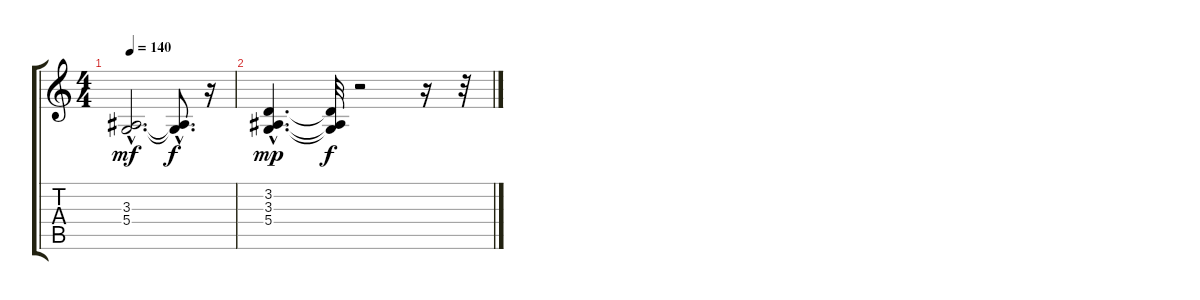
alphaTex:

\track "" {instrument violin}
\staff {score tabs}
\tuning (E4 B3 G3 D3 A2 E2) {hide}
\ts (4 4)
\tempo 140
\clef g2
\ks c
(3.3{hac} 5.4{hac}).2{d dy mf} (3.3{hac t} 5.4{hac t}).8{d dy f} r.16 |
(3.2{hac} 3.3{hac} 5.4{hac}).4{d dy mp} (3.2{t} 3.3{t} 5.4{t}).32{dy f} r.2 r.16 r.32
